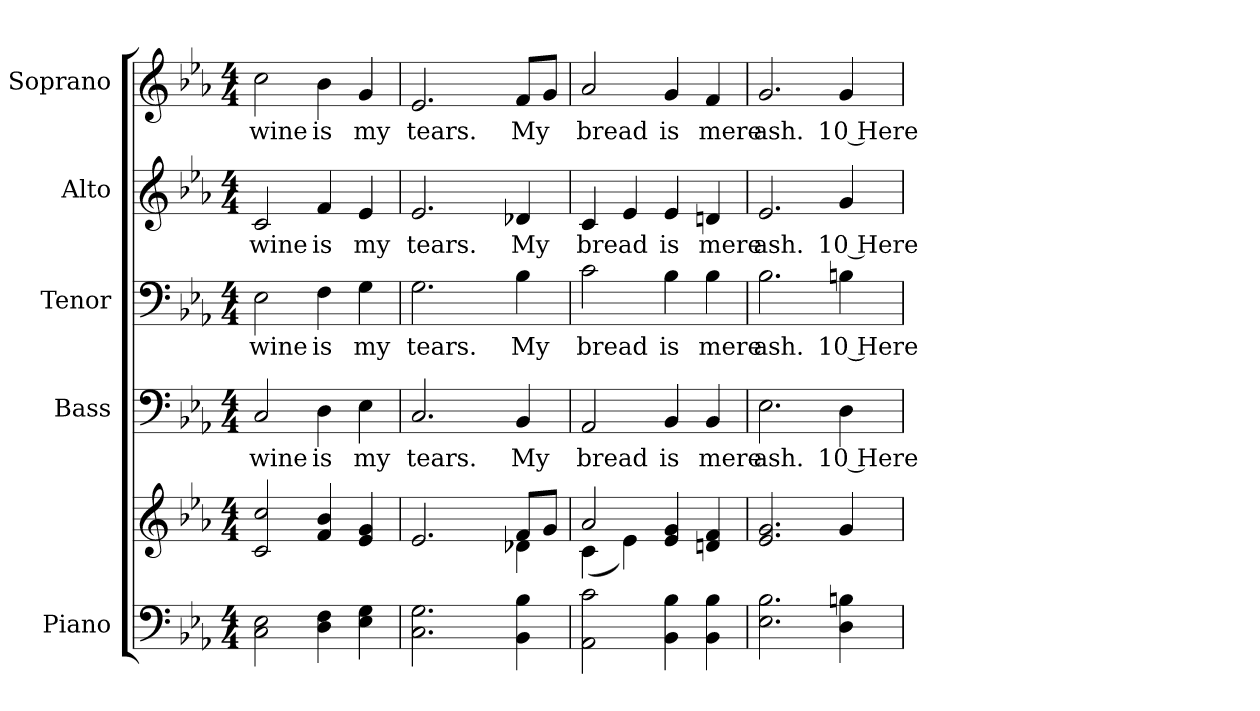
**kern	**kern	**kern	**text	**kern	**text	**kern	**text	**kern	**text
*part5	*part5	*part4	*part4	*part3	*part3	*part2	*part2	*part1	*part1
*staff6	*staff5	*staff4	*staff4	*staff3	*staff3	*staff2	*staff2	*staff1	*staff1
*I"Piano	*	*I"Bass	*	*I"Tenor	*	*I"Alto	*	*I"Soprano	*
*I'Pno.	*	*I'B.	*	*I'T.	*	*I'A.	*	*I'S.	*
*clefF4	*clefG2	*clefF4	*	*clefF4	*	*clefG2	*	*clefG2	*
*k[b-e-a-]	*k[b-e-a-]	*k[b-e-a-]	*	*k[b-e-a-]	*	*k[b-e-a-]	*	*k[b-e-a-]	*
*E-:	*E-:	*E-:	*	*E-:	*	*E-:	*	*E-:	*
*M4/4	*M4/4	*M4/4	*	*M4/4	*	*M4/4	*	*M4/4	*
=1	=1	=1	=1	=1	=1	=1	=1	=1	=1
!	!	!	!LO:LY:b:color=#000000	!	!	!	!	!	!
!	!	!	!	!	!LO:LY:b:color=#000000	!	!	!	!
!	!	!	!	!	!	!	!LO:LY:b:color=#000000	!	!
!	!	!	!	!	!	!	!	!	!LO:LY:b:color=#000000
2Ci\ 2E-i	2ci/ 2cci	2Ci/	wine	2E-i\	wine	2ci/	wine	2cci\	wine
!	!	!	!LO:LY:b:color=#000000	!	!	!	!	!	!
!	!	!	!	!	!LO:LY:b:color=#000000	!	!	!	!
!	!	!	!	!	!	!	!LO:LY:b:color=#000000	!	!
!	!	!	!	!	!	!	!	!	!LO:LY:b:color=#000000
4Di\ 4Fi	4fi/ 4b-i	4Di\	is	4Fi\	is	4fi/	is	4b-i\	is
!	!	!	!LO:LY:b:color=#000000	!	!	!	!	!	!
!	!	!	!	!	!LO:LY:b:color=#000000	!	!	!	!
!	!	!	!	!	!	!	!LO:LY:b:color=#000000	!	!
!	!	!	!	!	!	!	!	!	!LO:LY:b:color=#000000
4E-i\ 4Gi	4e-i/ 4gi	4E-i\	my	4Gi\	my	4e-i/	my	4gi/	my
=2	=2	=2	=2	=2	=2	=2	=2	=2	=2
*	*^	*	*	*	*	*	*	*	*
!	!	!	!	!LO:LY:b:color=#000000	!	!	!	!	!	!
!	!	!	!	!	!	!LO:LY:b:color=#000000	!	!	!	!
!	!	!	!	!	!	!	!	!LO:LY:b:color=#000000	!	!
!	!	!	!	!	!	!	!	!	!	!LO:LY:b:color=#000000
2.Ci\ 2.Gi	2.e-i/	2ryy	2.Ci/	tears.	2.Gi\	tears.	2.e-i/	tears.	2.e-i/	tears.
.	.	4ryy	.	.	.	.	.	.	.	.
!	!	!	!	!LO:LY:b:color=#000000	!	!	!	!	!	!
!	!	!	!	!	!	!LO:LY:b:color=#000000	!	!	!	!
!	!	!	!	!	!	!	!	!LO:LY:b:color=#000000	!	!
!	!	!	!	!	!	!	!	!	!	!LO:LY:b:color=#000000
4BB-i\ 4B-i	8fi/L	4d-Xi\	4BB-i/	My	4B-i\	My	4d-Xi/	My	8fi/L	My
.	8gi/J	.	.	.	.	.	.	.	8gi/J	.
=3	=3	=3	=3	=3	=3	=3	=3	=3	=3	=3
!	!	!	!	!LO:LY:b:color=#000000	!	!	!	!	!	!
!	!	!	!	!	!	!LO:LY:b:color=#000000	!	!	!	!
!	!	!	!	!	!	!	!	!LO:LY:b:color=#000000	!	!
!	!	!	!	!	!	!	!	!	!	!LO:LY:b:color=#000000
2AA-i\ 2ci	2a-i/	(4ci\	2AA-i/	bread	2ci\	bread	4ci/	bread	2a-i/	bread
.	.	4e-i\)	.	.	.	.	4e-i/	.	.	.
!	!	!	!	!LO:LY:b:color=#000000	!	!	!	!	!	!
!	!	!	!	!	!	!LO:LY:b:color=#000000	!	!	!	!
!	!	!	!	!	!	!	!	!LO:LY:b:color=#000000	!	!
!	!	!	!	!	!	!	!	!	!	!LO:LY:b:color=#000000
4BB-i\ 4B-i	4e-i/ 4gi	2ryy	4BB-i/	is	4B-i\	is	4e-i/	is	4gi/	is
!	!	!	!	!LO:LY:b:color=#000000	!	!	!	!	!	!
!	!	!	!	!	!	!LO:LY:b:color=#000000	!	!	!	!
!	!	!	!	!	!	!	!	!LO:LY:b:color=#000000	!	!
!	!	!	!	!	!	!	!	!	!	!LO:LY:b:color=#000000
4BB-i\ 4B-i	4dni/ 4fi	.	4BB-i/	mere	4B-i\	mere	4dni/	mere	4fi/	mere
*	*v	*v	*	*	*	*	*	*	*	*
=4	=4	=4	=4	=4	=4	=4	=4	=4	=4
!	!	!	!LO:LY:b:color=#000000	!	!	!	!	!	!
!	!	!	!	!	!LO:LY:b:color=#000000	!	!	!	!
!	!	!	!	!	!	!	!LO:LY:b:color=#000000	!	!
!	!	!	!	!	!	!	!	!	!LO:LY:b:color=#000000
2.E-i\ 2.B-i	2.e-i/ 2.gi	2.E-i\	ash.	2.B-i\	ash.	2.e-i/	ash.	2.gi/	ash.
!	!	!	!LO:LY:b:color=#000000	!	!	!	!	!	!
!	!	!	!	!	!LO:LY:b:color=#000000	!	!	!	!
!	!	!	!	!	!	!	!LO:LY:b:color=#000000	!	!
!	!	!	!	!	!	!	!	!	!LO:LY:b:color=#000000
4Di\ 4Bni	4gi/	4Di\	10 Here	4Bni\	10 Here	4gi/	10 Here	4gi/	10 Here
=	=	=	=	=	=	=	=	=	=
*-	*-	*-	*-	*-	*-	*-	*-	*-	*-
